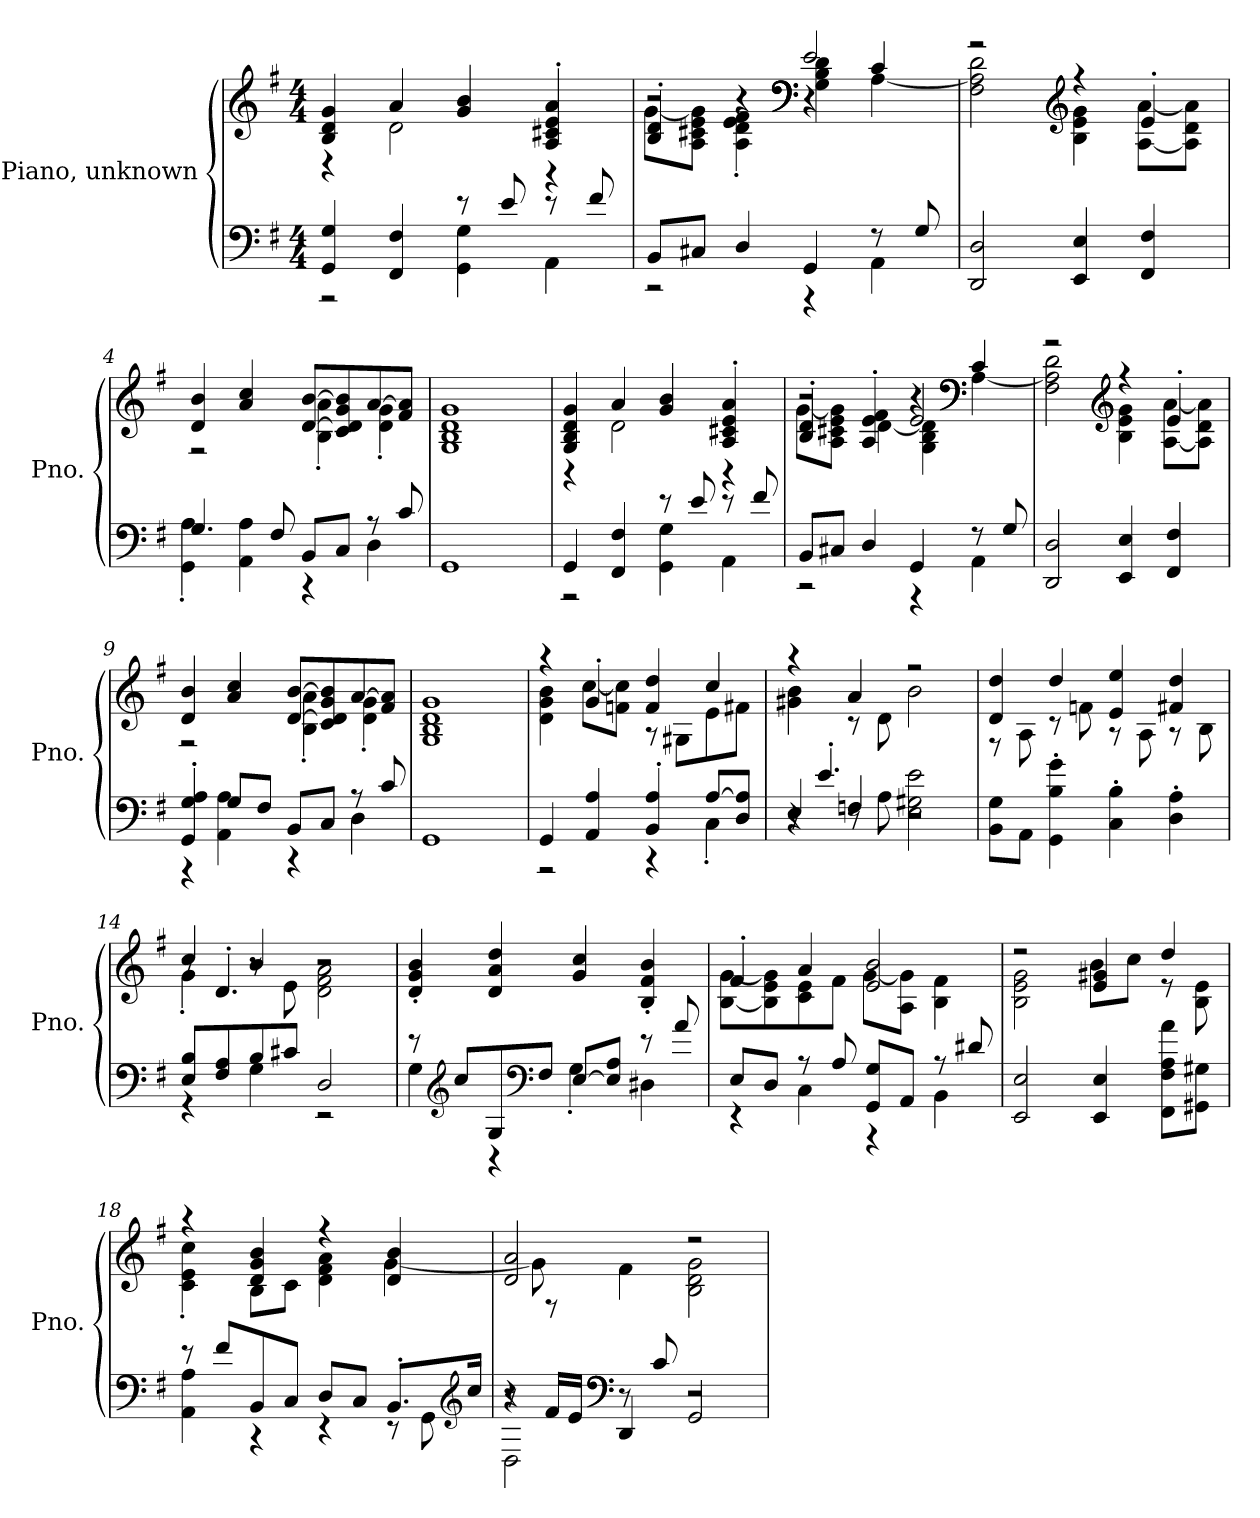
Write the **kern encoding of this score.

**kern	**kern
*part1	*part1
*staff2	*staff1
*I"Piano, unknown	*
*I'Pno.	*
*clefF4	*clefG2
*k[f#]	*k[f#]
*M4/4	*M4/4
*MM120	*MM120
=1	=1
*^	*^
4GG/ 4G/	2r	4B/ 4d/ 4g/	4r
4FF#/ 4F#/	.	4a/	2d\
8r	4GG\ 4G\	4g/ 4b/	.
8e/	.	.	.
8r	4AA\	4A/' 4c#X/' 4e/' 4a/'	4r
8f#/	.	.	.
=2	=2	=2	=2
*	*	*	*^
8BB/L	2r	4B/' 4d/'	[8g\L	2r
8C#X/J	.	.	8A\ 8c#X\ 8e\ 8g\]J	.
4D/	.	4r	4A\' 4d\' 4e\' 4f#\'	.
*	*	*clefF4	*	*
4GG/	4r	2e/	4G\ 4B\ 4d\	4r
8r	4AA\	.	[4A\	4c#/
8G/	.	.	.	.
*v	*v	*	*	*
*	*	*v	*v
=3	=3	=3
2DD/ 2D/	2r	2F#\ 2A\] 2d\
*	*clefG2	*
4EE/ 4E/	4r	4B\ 4e\ 4g\
4FF#/ 4F#/	4e'/	[8A\ [8a\L
.	.	8A\] 8d\ 8a\]J
=4	=4	=4
*^	*	*
4.G/	4GG\' 4A\'	4d/ 4b/	2r
.	4AA\ 4A\	4a/ 4cc/	.
8F#/	.	.	.
8BB/L	4r	[8d/ [8b/L	4B\' 4a\'
8C/J	.	8c/ 8d/] 8g/ 8b/]	.
8r	4D\	[8a/	4d\' 4g\'
8c/	.	8f#/ 8a/]J	.
*v	*v	*	*
*	*v	*v
!!LO:LB:g=z
=5	=5
1GG	1G 1B 1d 1g
=6	=6
*^	*^
4GG/	2r	4G/ 4B/ 4d/ 4g/	4r
4FF#/ 4F#/	.	4a/	2d\
8r	4GG\ 4G\	4g/ 4b/	.
8e/	.	.	.
8r	4AA\	4A/' 4c#X/' 4e/' 4a/'	4r
8f#/	.	.	.
=7	=7	=7	=7
*	*	*	*^
8BB/L	2r	4B/' 4d/'	[8g\L	2r
8C#X/J	.	.	8A\ 8c#X\ 8e\ 8g\]J	.
4D/	.	4A/' 4e/' 4f#/'	[4d\	.
4GG/	4r	2e/	4G\ 4B\ 4d\]	4r
*	*	*clefF4	*	*
8r	4AA\	.	[4A\	4c#/
8G/	.	.	.	.
*v	*v	*	*	*
*	*	*v	*v
=8	=8	=8
2DD/ 2D/	2r	2F#\ 2A\] 2d\
*	*clefG2	*
4EE/ 4E/	4r	4B\ 4e\ 4g\
4FF#/ 4F#/	4e'/	[8A\ [8a\L
.	.	8A\] 8d\ 8a\]J
=9	=9	=9
*^	*	*
4GG/' 4G/' 4A/'	4r	4d/ 4b/	2r
8G/L	4AA\ 4A\	4a/ 4cc/	.
8F#/J	.	.	.
8BB/L	4r	[8d/ [8b/L	4B\' 4a\'
8C/J	.	8c/ 8d/] 8g/ 8b/]	.
8r	4D\	[8a/	4d\' 4g\'
8c/	.	8f#/ 8a/]J	.
*v	*v	*	*
*	*v	*v
!!LO:LB:g=z
=10	=10
1GG	1G 1B 1d 1g
=11	=11
*^	*^
4GG/	2r	4r	4d\ 4g\ 4b\
4AA/ 4A/	.	4g'/	[8cc\L
.	.	.	8fn\ 8cc\]J
4BB/' 4A/'	4r	4f/ 4dd/	8r
.	.	.	8G#X\L
[8A/L	4C'\	4cc/	8e\
8D/ 8A/]J	.	.	8f#X\J
=12	=12	=12	=12
*	*^	*	*
8r	4r	4E/	4r	4g#X\ 4b\
4.e'/	.	.	.	.
.	8r	4Fn/	4a/	8r
.	8A\	.	.	8d\
2r	2E\ 2G#X\ 2e\	2r	2r	2b\
*v	*v	*v	*	*
=13	=13	=13
8BB\ 8G\L	4d/ 4dd/	8r
8AA\J	.	8A\
4GG\' 4B\' 4g\'	4dd/	8r
.	.	8fn\
4C\' 4B\'	4e/ 4ee/	8r
.	.	8A\
4D\' 4A\'	4f#X/ 4dd/	8r
.	.	8B\
=14	=14	=14
*^	*	*^
8E/ 8B/L	4r	4cc/	4g'\	8r
8F#/ 8A/	.	.	.	4.d'/
8B/	4G\	4b/	8r	.
8c#X/J	.	.	8e\	.
2D/	2r	2r	2d\ 2f#\ 2a\	2r
*	*	*v	*v	*v
!!LO:LB:g=z
=15	=15	=15
8r	4G\	4d/' 4g/' 4b/'
*clefG2	*	*
8cc/L	.	.
8G/	4r	4d/ 4a/ 4dd/
*clefF4	*	*
8F#/J	.	.
[8E/L	4G'\	4g/ 4cc/
8E/] 8A/J	.	.
8r	4D#X\	4B/' 4f#/' 4b/'
8a/	.	.
=16	=16	=16
*	*	*^
8E/L	4r	4f#'/	[8B\ [8g\L
8D/J	.	.	8B\] 8e\ 8g\]
8r	4C\	4a/	8c\ 8e\
8A/	.	.	8f#\J
8GG/ 8G/L	4r	2e/ 2b/	[8g\L
8AA/J	.	.	8A\ 8g\]J
8r	4BB\	.	4B\ 4f#\
8d#X/	.	.	.
*v	*v	*	*
=17	=17	=17
2EE/ 2E/	2r	2B\ 2e\ 2g\
4EE/ 4E/	4e/ 4g#X/	8b\L
.	.	8cc\J
8FF#\ 8F#\ 8A\ 8a\L	4dd/	8r
8GG#X\ 8G#X\J	.	8B\ 8e\
!!LO:LB:g=z	!!
=18	=18	=18
*^	*	*
8r	4AA\ 4A\	4r	4c\' 4e\' 4cc\'
8f#/L	.	.	.
8BB/	4r	4d/ 4g/ 4b/	8B\L
8C/J	.	.	8c\J
8D/L	4r	4r	4d\ 4f#\ 4a\
8C/J	.	.	.
8.BB'/L	8r	4d/ 4b/	[4g\
.	8GG\	.	.
*clefG2	*	*	*
16cc/Jk	.	.	.
=19	=19	=19	=19
*	*^	*	*
8r	2D\	4r	2d/ 2a/	8g\]
16f#/LL	.	.	.	8r
16e/JJ	.	.	.	.
*clefF4	*	*	*	*
8r	.	4DD/	.	4f#\
8c/	.	.	.	.
2GG/	2r	2r	2r	2B\ 2d\ 2g\
*v	*v	*v	*	*
*	*v	*v
=	=
*-	*-
